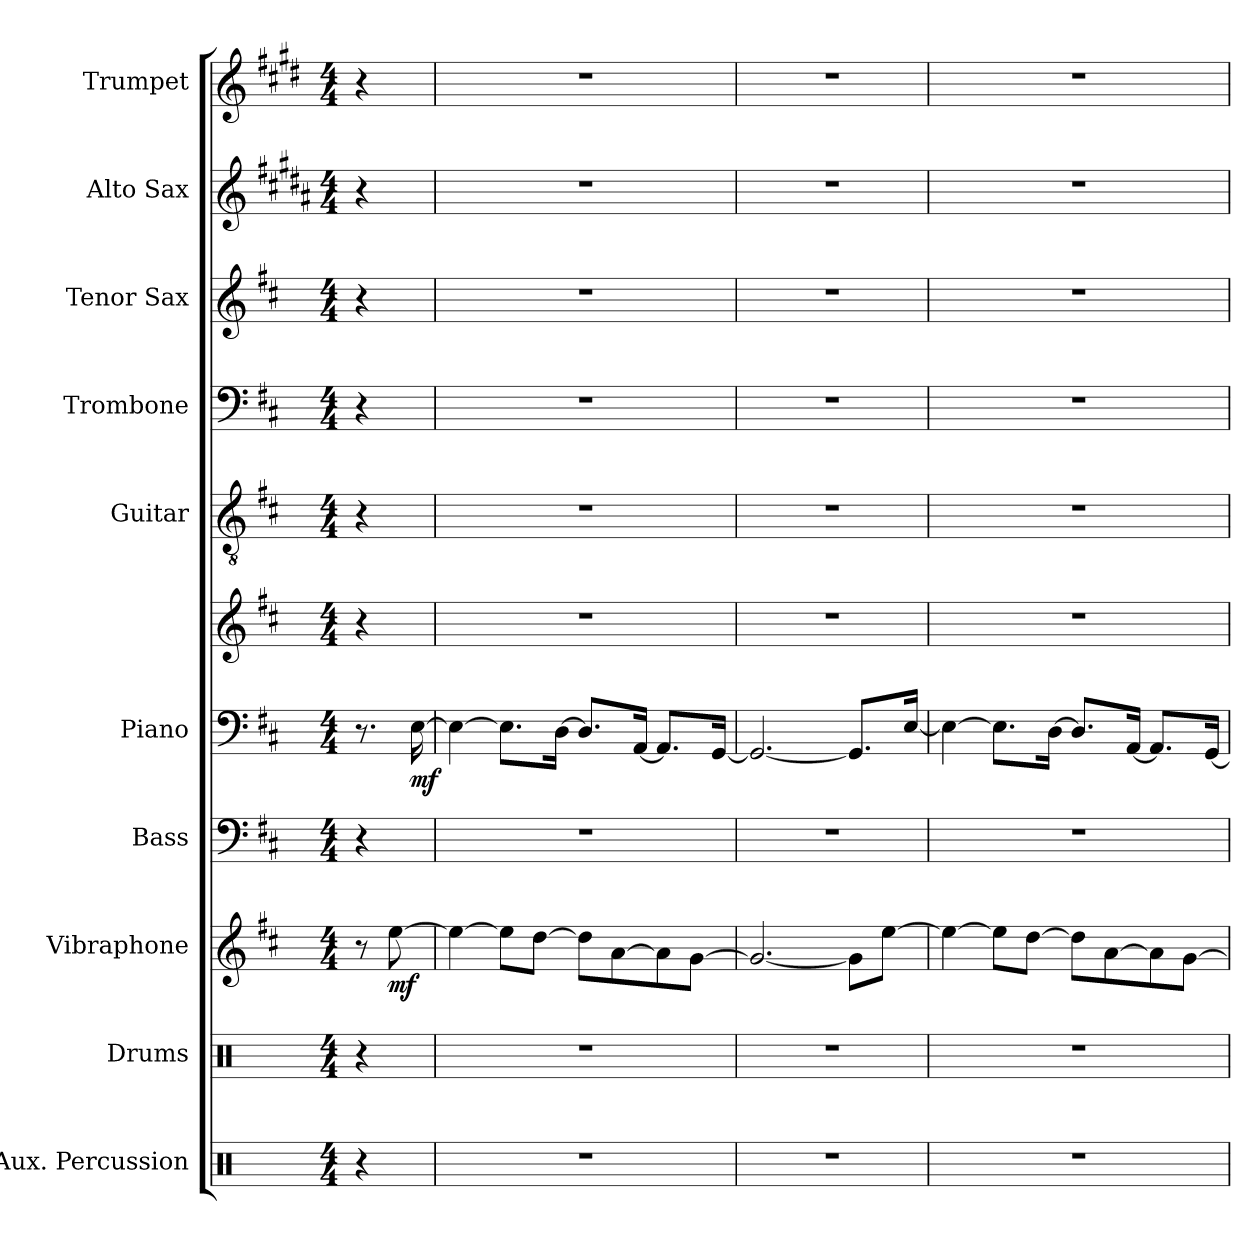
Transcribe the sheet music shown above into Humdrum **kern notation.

**kern	**kern	**kern	**dynam	**kern	**kern	**kern	**dynam	**kern	**kern	**kern	**kern	**kern
*part10	*part9	*part8	*part8	*part7	*part6	*part6	*part6	*part5	*part4	*part3	*part2	*part1
*staff11	*staff10	*staff9	*staff9	*staff8	*staff7	*staff6	*staff6/7	*staff5	*staff4	*staff3	*staff2	*staff1
*I"Aux. Percussion	*I"Drums	*I"Vibraphone	*	*I"Bass	*I"Piano	*	*	*I"Guitar	*I"Trombone	*I"Tenor Sax	*I"Alto Sax	*I"Trumpet
*I'Aux.	*I'Drums	*I'Vib.	*	*I'Bass	*I'Piano	*	*	*I'Gtr.	*I'Tbn.	*I'Tenor	*I'Alto	*I'Tpt.
*clefX	*clefX	*clefG2	*	*clefF4	*clefF4	*clefG2	*	*clefGv2	*clefF4	*clefG2	*clefG2	*clefG2
*	*	*	*	*ITrd7c12	*	*	*	*	*	*ITrd8c14	*ITrd5c9	*ITrd1c2
*k[]	*k[]	*k[f#c#]	*	*k[f#c#]	*k[f#c#]	*k[f#c#]	*	*k[f#c#]	*k[f#c#]	*k[f#c#]	*k[f#c#]	*k[f#c#]
*M4/4	*M4/4	*M4/4	*	*M4/4	*M4/4	*M4/4	*	*M4/4	*M4/4	*M4/4	*M4/4	*M4/4
*MM66	*MM66	*MM66	*	*MM66	*MM66	*MM66	*	*MM66	*MM66	*MM66	*MM66	*MM66
=	=	=	=	=	=	=	=	=	=	=	=	=
4r	4r	8r	.	4r	8.r	4r	.	4r	4r	4r	4r	4r
!	!	!	!LO:DY:b	!	!	!	!	!	!	!	!	!
.	.	[8ee\	mf	.	.	.	.	.	.	.	.	.
!	!	!	!	!	!	!	!LO:DY:b=2	!	!	!	!	!
.	.	.	.	.	[16E\	.	mf	.	.	.	.	.
=1	=1	=1	=1	=1	=1	=1	=1	=1	=1	=1	=1	=1
1r	1r	4ee\_	.	1r	4E\_	1r	.	1r	1r	1r	1r	1r
.	.	8ee\L]	.	.	8.E\L]	.	.	.	.	.	.	.
.	.	[8dd\J	.	.	.	.	.	.	.	.	.	.
.	.	.	.	.	[16D\Jk	.	.	.	.	.	.	.
.	.	8dd\L]	.	.	8.D/L]	.	.	.	.	.	.	.
.	.	[8a\	.	.	.	.	.	.	.	.	.	.
.	.	.	.	.	[16AA/Jk	.	.	.	.	.	.	.
.	.	8a\]	.	.	8.AA/L]	.	.	.	.	.	.	.
.	.	[8g\J	.	.	.	.	.	.	.	.	.	.
.	.	.	.	.	[16GG/Jk	.	.	.	.	.	.	.
=2	=2	=2	=2	=2	=2	=2	=2	=2	=2	=2	=2	=2
1r	1r	2.g/_	.	1r	2.GG/_	1r	.	1r	1r	1r	1r	1r
.	.	8g\L]	.	.	8.GG/L]	.	.	.	.	.	.	.
.	.	[8ee\J	.	.	.	.	.	.	.	.	.	.
.	.	.	.	.	[16E/Jk	.	.	.	.	.	.	.
=3	=3	=3	=3	=3	=3	=3	=3	=3	=3	=3	=3	=3
1r	1r	4ee\_	.	1r	4E\_	1r	.	1r	1r	1r	1r	1r
.	.	8ee\L]	.	.	8.E\L]	.	.	.	.	.	.	.
.	.	[8dd\J	.	.	.	.	.	.	.	.	.	.
.	.	.	.	.	[16D\Jk	.	.	.	.	.	.	.
.	.	8dd\L]	.	.	8.D/L]	.	.	.	.	.	.	.
.	.	[8a\	.	.	.	.	.	.	.	.	.	.
.	.	.	.	.	[16AA/Jk	.	.	.	.	.	.	.
.	.	8a\]	.	.	8.AA/L]	.	.	.	.	.	.	.
.	.	[8g\J	.	.	.	.	.	.	.	.	.	.
.	.	.	.	.	[16GG/Jk	.	.	.	.	.	.	.
=	=	=	=	=	=	=	=	=	=	=	=	=
*-	*-	*-	*-	*-	*-	*-	*-	*-	*-	*-	*-	*-
